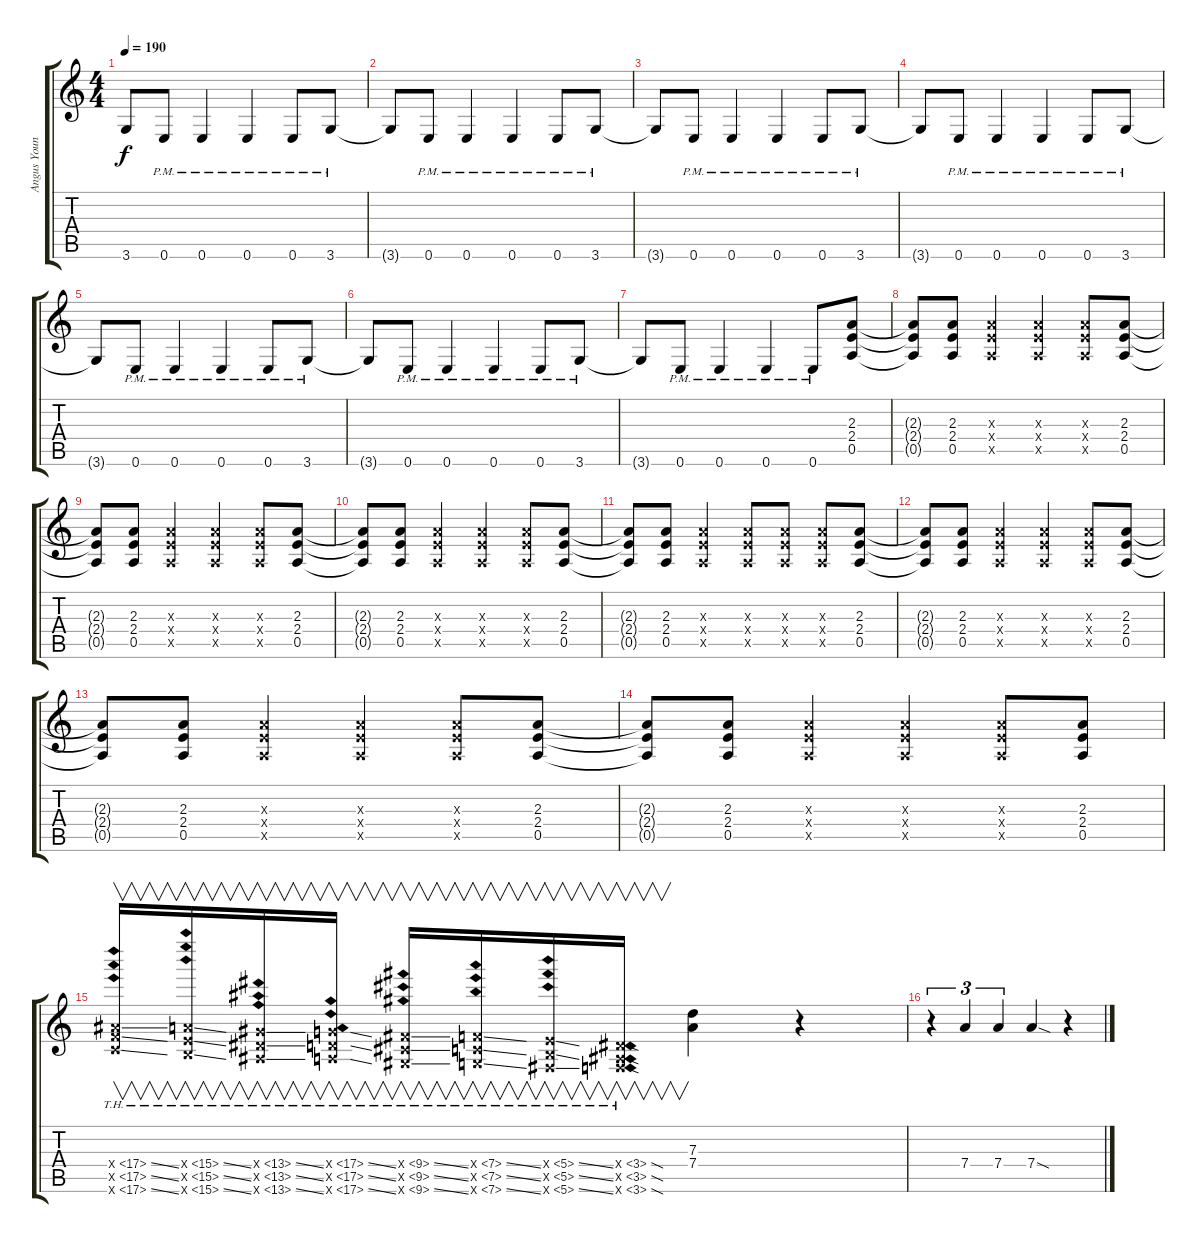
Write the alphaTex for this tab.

\track ("Angus Young (Lead Guitar)" "Angus Youn") {instrument overdrivenguitar}
\staff {score tabs}
\tuning (E4 B3 G3 D3 A2 E2) {hide}
\ts (4 4)
\tempo 190
\clef g2
\ks c
3.6{t}.8{dy f} 0.6{pm}.8 0.6{pm}.4 0.6{pm}.4 0.6{pm}.8 3.6{pm}.8 |
3.6{t}.8 0.6{pm}.8 0.6{pm}.4 0.6{pm}.4 0.6{pm}.8 3.6{pm}.8 |
3.6{t}.8 0.6{pm}.8 0.6{pm}.4 0.6{pm}.4 0.6{pm}.8 3.6{pm}.8 |
3.6{t}.8 0.6{pm}.8 0.6{pm}.4 0.6{pm}.4 0.6{pm}.8 3.6{pm}.8 |
3.6{t}.8 0.6{pm}.8 0.6{pm}.4 0.6{pm}.4 0.6{pm}.8 3.6{pm}.8 |
3.6{t}.8 0.6{pm}.8 0.6{pm}.4 0.6{pm}.4 0.6{pm}.8 3.6{pm}.8 |
3.6{t}.8 0.6{pm}.8 0.6{pm}.4 0.6{pm}.4 0.6{pm}.8 (2.3 2.4 0.5).8{volume 11 instrument overdrivenguitar} |
(2.3{t} 2.4{t} 0.5{t}).8 (2.3 2.4 0.5).8 (2.3{x} 2.4{x} 0.5{x}).4 (2.3{x} 2.4{x} 0.5{x}).4 (2.3{x} 2.4{x} 0.5{x}).8 (2.3 2.4 0.5).8 |
(2.3{t} 2.4{t} 0.5{t}).8 (2.3 2.4 0.5).8 (2.3{x} 2.4{x} 0.5{x}).4 (2.3{x} 2.4{x} 0.5{x}).4 (2.3{x} 2.4{x} 0.5{x}).8 (2.3 2.4 0.5).8 |
(2.3{t} 2.4{t} 0.5{t}).8 (2.3 2.4 0.5).8 (2.3{x} 2.4{x} 0.5{x}).4 (2.3{x} 2.4{x} 0.5{x}).4 (2.3{x} 2.4{x} 0.5{x}).8 (2.3 2.4 0.5).8 |
(2.3{t} 2.4{t} 0.5{t}).8 (2.3 2.4 0.5).8 (2.3{x} 2.4{x} 0.5{x}).4 (2.3{x} 2.4{x} 0.5{x}).8 (2.3{x} 2.4{x} 0.5{x}).8 (2.3{x} 2.4{x} 0.5{x}).8 (2.3 2.4 0.5).8 |
(2.3{t} 2.4{t} 0.5{t}).8 (2.3 2.4 0.5).8 (2.3{x} 2.4{x} 0.5{x}).4 (2.3{x} 2.4{x} 0.5{x}).4 (2.3{x} 2.4{x} 0.5{x}).8 (2.3 2.4 0.5).8 |
(2.3{t} 2.4{t} 0.5{t}).8 (2.3 2.4 0.5).8 (2.3{x} 2.4{x} 0.5{x}).4 (2.3{x} 2.4{x} 0.5{x}).4 (2.3{x} 2.4{x} 0.5{x}).8 (2.3 2.4 0.5).8 |
(2.3{t} 2.4{t} 0.5{t}).8 (2.3 2.4 0.5).8 (2.3{x} 2.4{x} 0.5{x}).4 (2.3{x} 2.4{x} 0.5{x}).4 (2.3{x} 2.4{x} 0.5{x}).8 (2.3 2.4 0.5).8 |
(8.4{th 9 ss x} 8.5{th 9 ss x} 8.6{th 9 ss x}).16{v} (7.4{th 8 ss x} 7.5{th 8 ss x} 7.6{th 8 ss x}).16{v} (6.4{th 7 ss x} 6.5{th 7 ss x} 6.6{th 7 ss x}).16{v} (5.4{th 12 ss x} 5.5{th 12 ss x} 5.6{th 12 ss x}).16{v} (4.4{th 5 ss x} 4.5{th 5 ss x} 4.6{th 5 ss x}).16{v} (3.4{th 4 ss x} 3.5{th 4 ss x} 3.6{th 4 ss x}).16{v} (2.4{th 3 ss x} 2.5{th 3 ss x} 2.6{th 3 ss x}).16{v} (1.4{th 2 sod x} 1.5{th 2 sod x} 1.6{th 2 sod x}).16{v} (7.3 7.4).4{volume 14} r.4 |
r.4{tu (3 2)} 7.4.4{tu (3 2)} 7.4.4{tu (3 2)} 7.4{sod}.4 r.4
